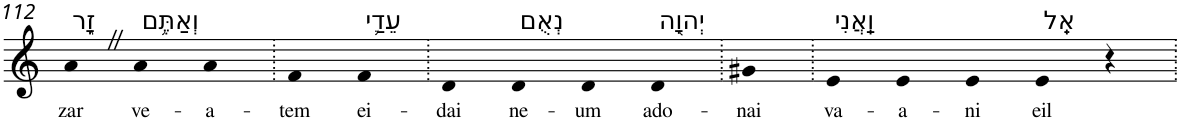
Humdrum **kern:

**kern	**text
*part1	*part1
*staff1	*staff1
*I"Piano	*
*I'Pno	*
!!LO:PB:g=z
*clefG2	*
*k[]	*
=112	=112
!LO:TX:a:t=זָ֑ר	!
!	!LO:LY:b
4aZ	zar
!LO:TX:a:t=וְאַתֶּ֥ם	!
!	!LO:LY:b
4a	ve-
!	!LO:LY:b
4a	-a-
=113.	=113.
!	!LO:LY:b
4f	-tem
!LO:TX:a:t=עֵדַ֛י	!
!	!LO:LY:b
4f	ei-
=114.	=114.
!	!LO:LY:b
4d	-dai
!LO:TX:a:t=נְאֻם	!
!	!LO:LY:b
4d	ne-
!	!LO:LY:b
4d	-um
!LO:TX:a:t=יְהוָ֖ה	!
!	!LO:LY:b
4d	ado-
=115.	=115.
!	!LO:LY:b
4g#X	-nai
=116.	=116.
!LO:TX:a:t=וַֽאֲנִי	!
!	!LO:LY:b
4e	va-
!	!LO:LY:b
4e	-a-
!	!LO:LY:b
4e	-ni
!LO:TX:a:t=אֵֽל	!
!	!LO:LY:b
4e	eil
4r	.
=.	=.
*-	*-
